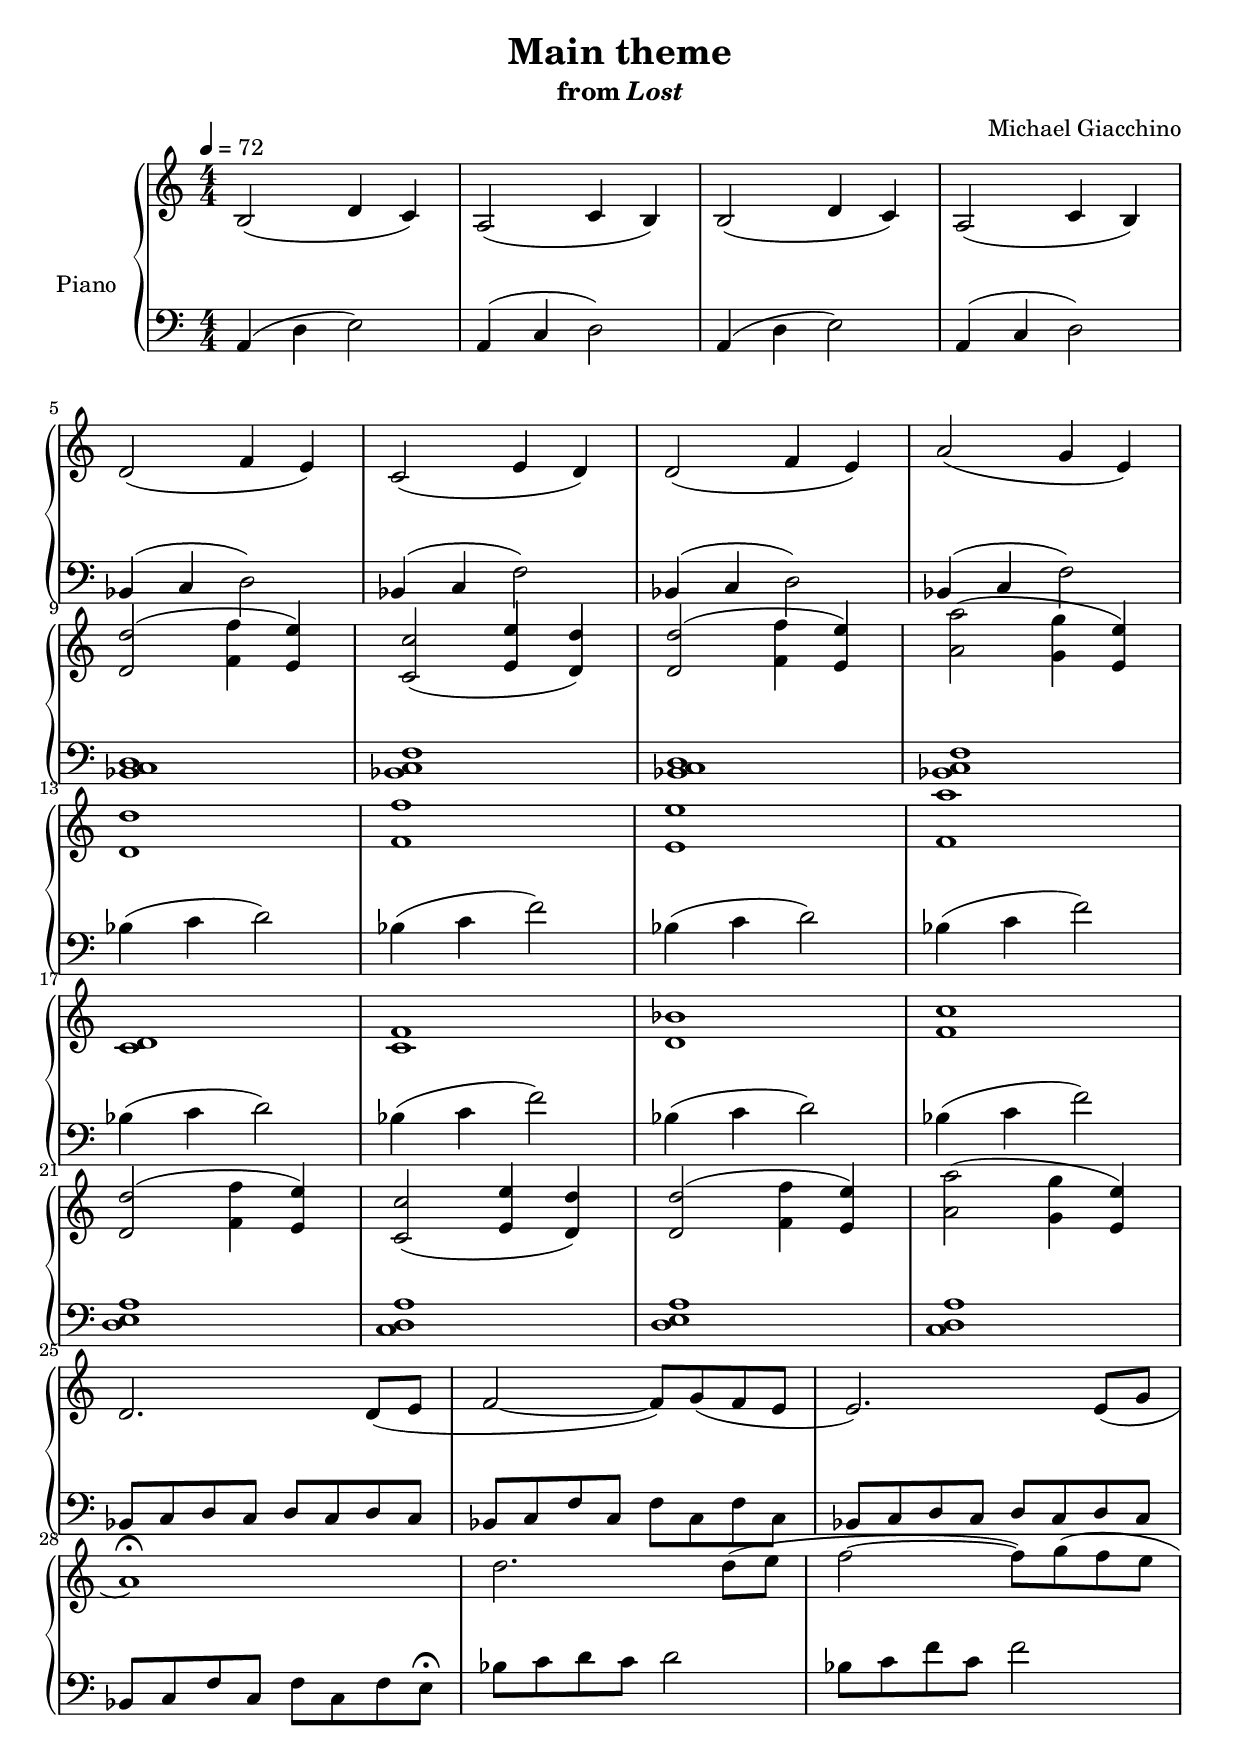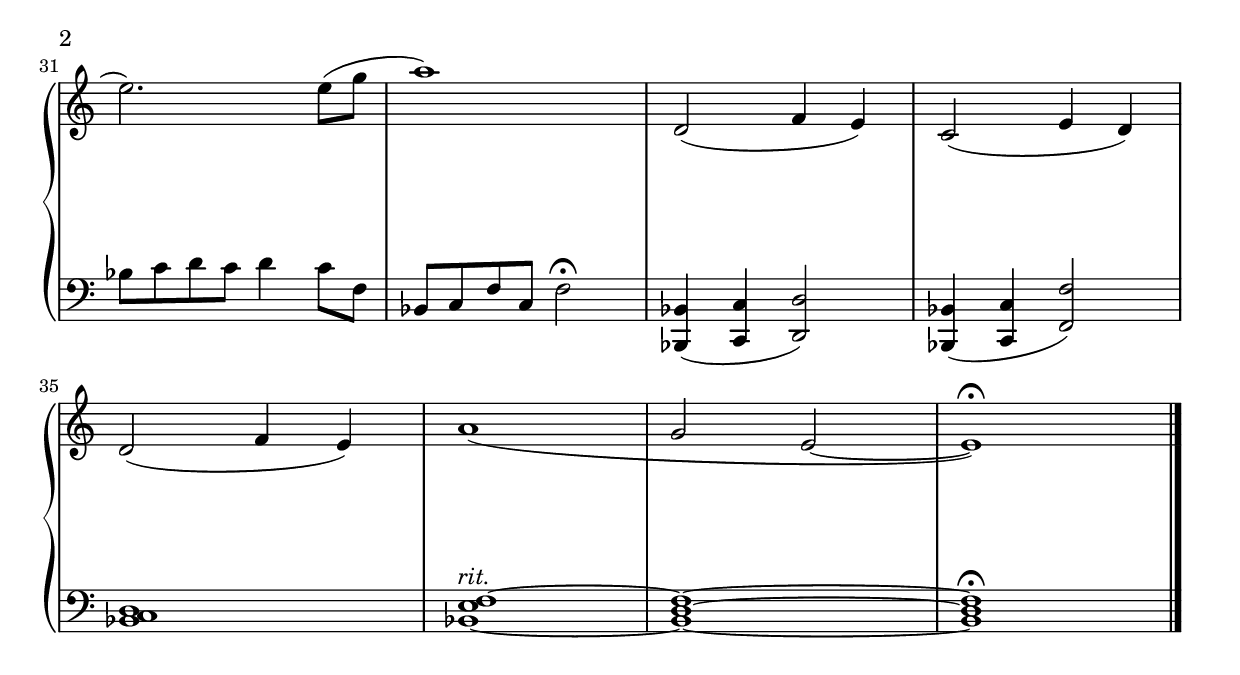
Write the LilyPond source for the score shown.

\version "2.12.2"

\header {
  title = "Main theme"
  subtitle = \markup { "from" \italic "Lost" }
  composer = "Michael Giacchino"
}

global = {
  \tempo 4 = 72
  \key c \major
  \time 4/4
  \numericTimeSignature
  s1*38
  \bar "|."
}

upper = \relative c' {
  \clef treble
  b2( d4 c)
  a2( c4 b)
  b2( d4 c)
  a2( c4 b)
  \break

  d2( f4 e)
  c2( e4 d)
  d2( f4 e)
  a2( g4 e)
  \break

  <d d'>2(<f f'>4 <e e'>)
  <c c'>2( <e e'>4 <d d'>)
  <d d'>2( <f f'>4 <e e'>)
  <a a'>2( <g g'>4 <e e'>)
  \break

  <d d'>1
  <f f'>
  <e e'>
  <f a'>
  \break

  <c d>
  <c f>
  <d bes'>
  <f c'>
  \break

  <d d'>2( <f f'>4 <e e'>)
  <c c'>2( <e e'>4 <d d'>)
  <d d'>2( <f f'>4 <e e'>)
  <a a'>2( <g g'>4 <e e'>)
  \break

  d2. d8( e
  f2~ f8) g( f e
  e2.) e8( g
  \break

  a1\fermata)
  d2. d8( e
  f2~ f8) g( f e
  \break

  e2.) e8( g
  a1)
  d,,2( f4 e)
  c2( e4 d)
  \break

  d2( f4 e)
  a1(
  g2 e~
  e1\fermata)
}

lower = \relative c {
  \clef bass
  a4( d e2)
  a,4( c d2)
  a4( d e2)
  a,4( c d2)

  bes4( c d2)
  bes4( c f2)
  bes,4( c d2)
  bes4( c f2)

  <bes, c d>1
  <bes c f>
  <bes c d>
  <bes c f>

  bes'4( c d2)
  bes4( c f2)
  bes,4( c d2)
  bes4( c f2)

  bes,4( c d2)
  bes4( c f2)
  bes,4( c d2)
  bes4( c f2)

  <d, e a>1
  <c d a'>
  <d e a>
  <c d a'>

  bes8 c d c d c d c
  bes c f c f c f c
  bes c d c d c d c

  bes c f c f c f e\fermata
  bes' c d c d2
  bes8 c f c f2

  bes,8 c d c d4 c8 f,
  bes, c f c f2\fermata
  <bes,, bes'>4( <c c'> <d d'>2)
  <bes bes'>4( <c c'> <f f'>2)

  <bes c d>1
  <<
    {
      <e f~>^\markup { \italic "rit." }
      <d~ f~>
      <d f>\fermata
    }
  \\
    {
      bes~
      bes~
      bes
    }
  >>
}

dynamics = {
  s1*8
  s1*3\mp
  s2 s32*15\> s32\!
  s32*63\< s32\!
  s4\mf s32*55\> s32\!
  s1\mp
  s32*95\< s32\!
  s1*3\f
  s32*31\> s32\!
  s1*4\mp
  s2. s32*7\< s32\!
  s32*20\mf s32*11\> s32\! s32
  s1\mp
  s32*10\> s32\! s32*5 s2\p
  s1*2\mf
  s32*77\> s32\! s32*2 s2\pp
}

pedal = {
}

chordnames = \chordmode {
}

\include "../template_piano_solo.ly"
